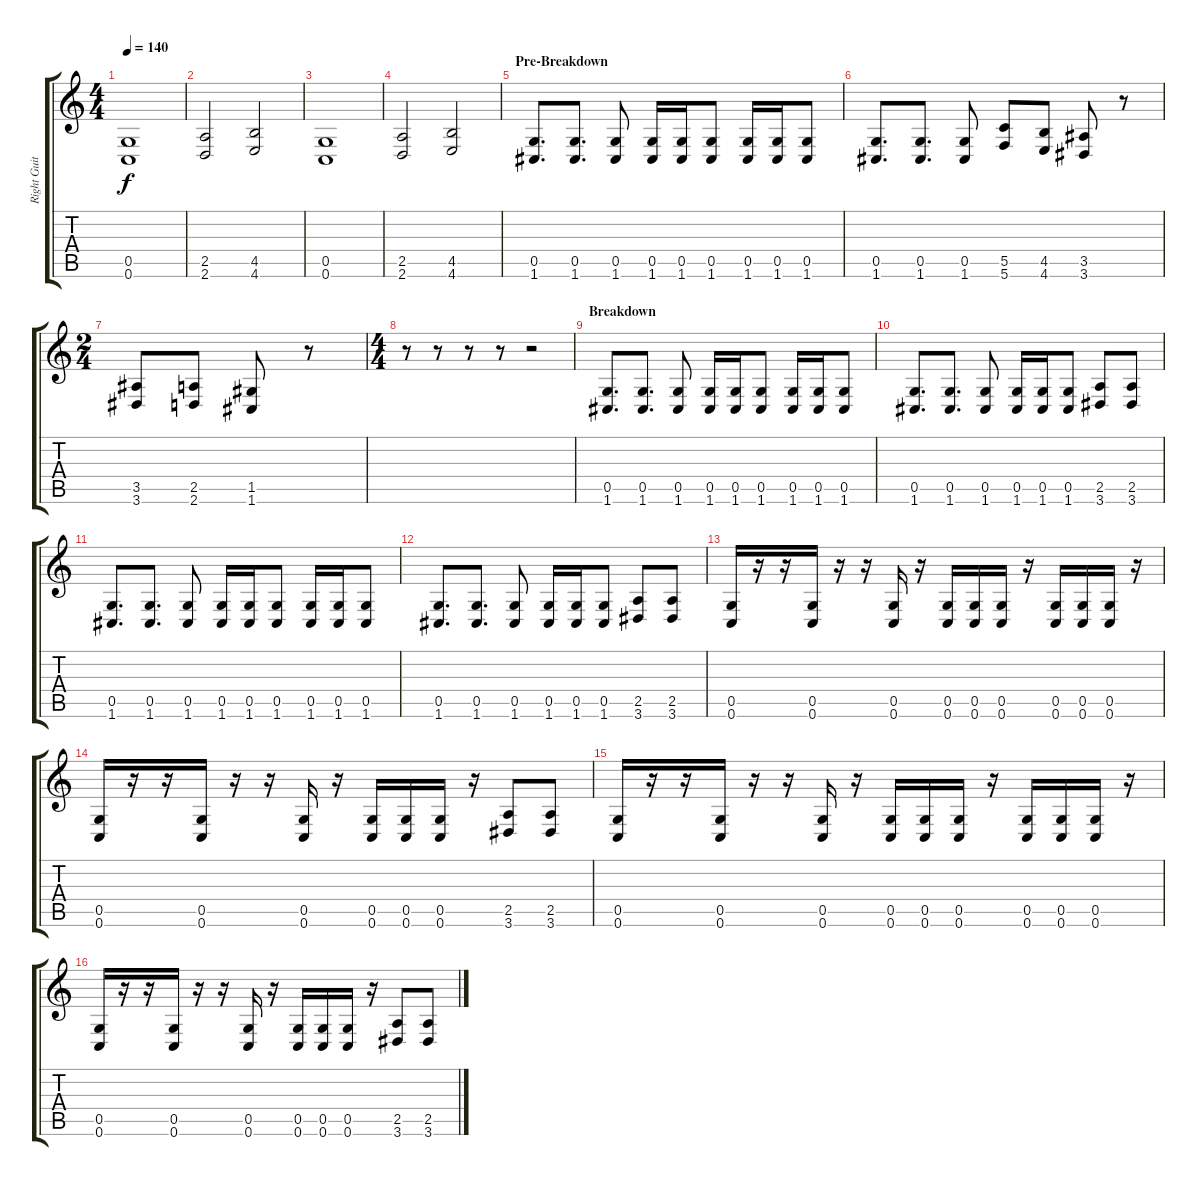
\track ("Right Guitar" "Right Guit") {instrument distortionguitar}
\staff {score tabs}
\tuning (D4 A3 F3 C3 G2 C2) {hide}
\ts (4 4)
\tempo 140
\clef g2
\ks c
(0.5 0.6).1{dy f} |
(2.5 2.6).2 (4.5 4.6).2 |
(0.5 0.6).1 |
(2.5 2.6).2 (4.5 4.6).2 |
\section ("" "Pre-Breakdown")
(0.5 1.6).8{d} (0.5 1.6).8{d} (0.5 1.6).8 (0.5 1.6).16 (0.5 1.6).16 (0.5 1.6).8 (0.5 1.6).16 (0.5 1.6).16 (0.5 1.6).8 |
(0.5 1.6).8{d} (0.5 1.6).8{d} (0.5 1.6).8 (5.5 5.6).8 (4.5 4.6).8 (3.5 3.6).8 r.8 |
\ts (2 4)
(3.5 3.6).8 (2.5 2.6).8 (1.5 1.6).8 r.8 |
\ts (4 4)
r.8 r.8 r.8 r.8 r.2 |
\section ("" "Breakdown")
(0.5 1.6).8{d} (0.5 1.6).8{d} (0.5 1.6).8 (0.5 1.6).16 (0.5 1.6).16 (0.5 1.6).8 (0.5 1.6).16 (0.5 1.6).16 (0.5 1.6).8 |
(0.5 1.6).8{d} (0.5 1.6).8{d} (0.5 1.6).8 (0.5 1.6).16 (0.5 1.6).16 (0.5 1.6).8 (2.5 3.6).8 (2.5 3.6).8 |
(0.5 1.6).8{d} (0.5 1.6).8{d} (0.5 1.6).8 (0.5 1.6).16 (0.5 1.6).16 (0.5 1.6).8 (0.5 1.6).16 (0.5 1.6).16 (0.5 1.6).8 |
(0.5 1.6).8{d} (0.5 1.6).8{d} (0.5 1.6).8 (0.5 1.6).16 (0.5 1.6).16 (0.5 1.6).8 (2.5 3.6).8 (2.5 3.6).8 |
(0.5 0.6).16 r.16 r.16 (0.5 0.6).16 r.16 r.16 (0.5 0.6).16 r.16 (0.5 0.6).16 (0.5 0.6).16 (0.5 0.6).16 r.16 (0.5 0.6).16 (0.5 0.6).16 (0.5 0.6).16 r.16 |
(0.5 0.6).16 r.16 r.16 (0.5 0.6).16 r.16 r.16 (0.5 0.6).16 r.16 (0.5 0.6).16 (0.5 0.6).16 (0.5 0.6).16 r.16 (2.5 3.6).8 (2.5 3.6).8 |
(0.5 0.6).16 r.16 r.16 (0.5 0.6).16 r.16 r.16 (0.5 0.6).16 r.16 (0.5 0.6).16 (0.5 0.6).16 (0.5 0.6).16 r.16 (0.5 0.6).16 (0.5 0.6).16 (0.5 0.6).16 r.16 |
(0.5 0.6).16 r.16 r.16 (0.5 0.6).16 r.16 r.16 (0.5 0.6).16 r.16 (0.5 0.6).16 (0.5 0.6).16 (0.5 0.6).16 r.16 (2.5 3.6).8 (2.5 3.6).8
